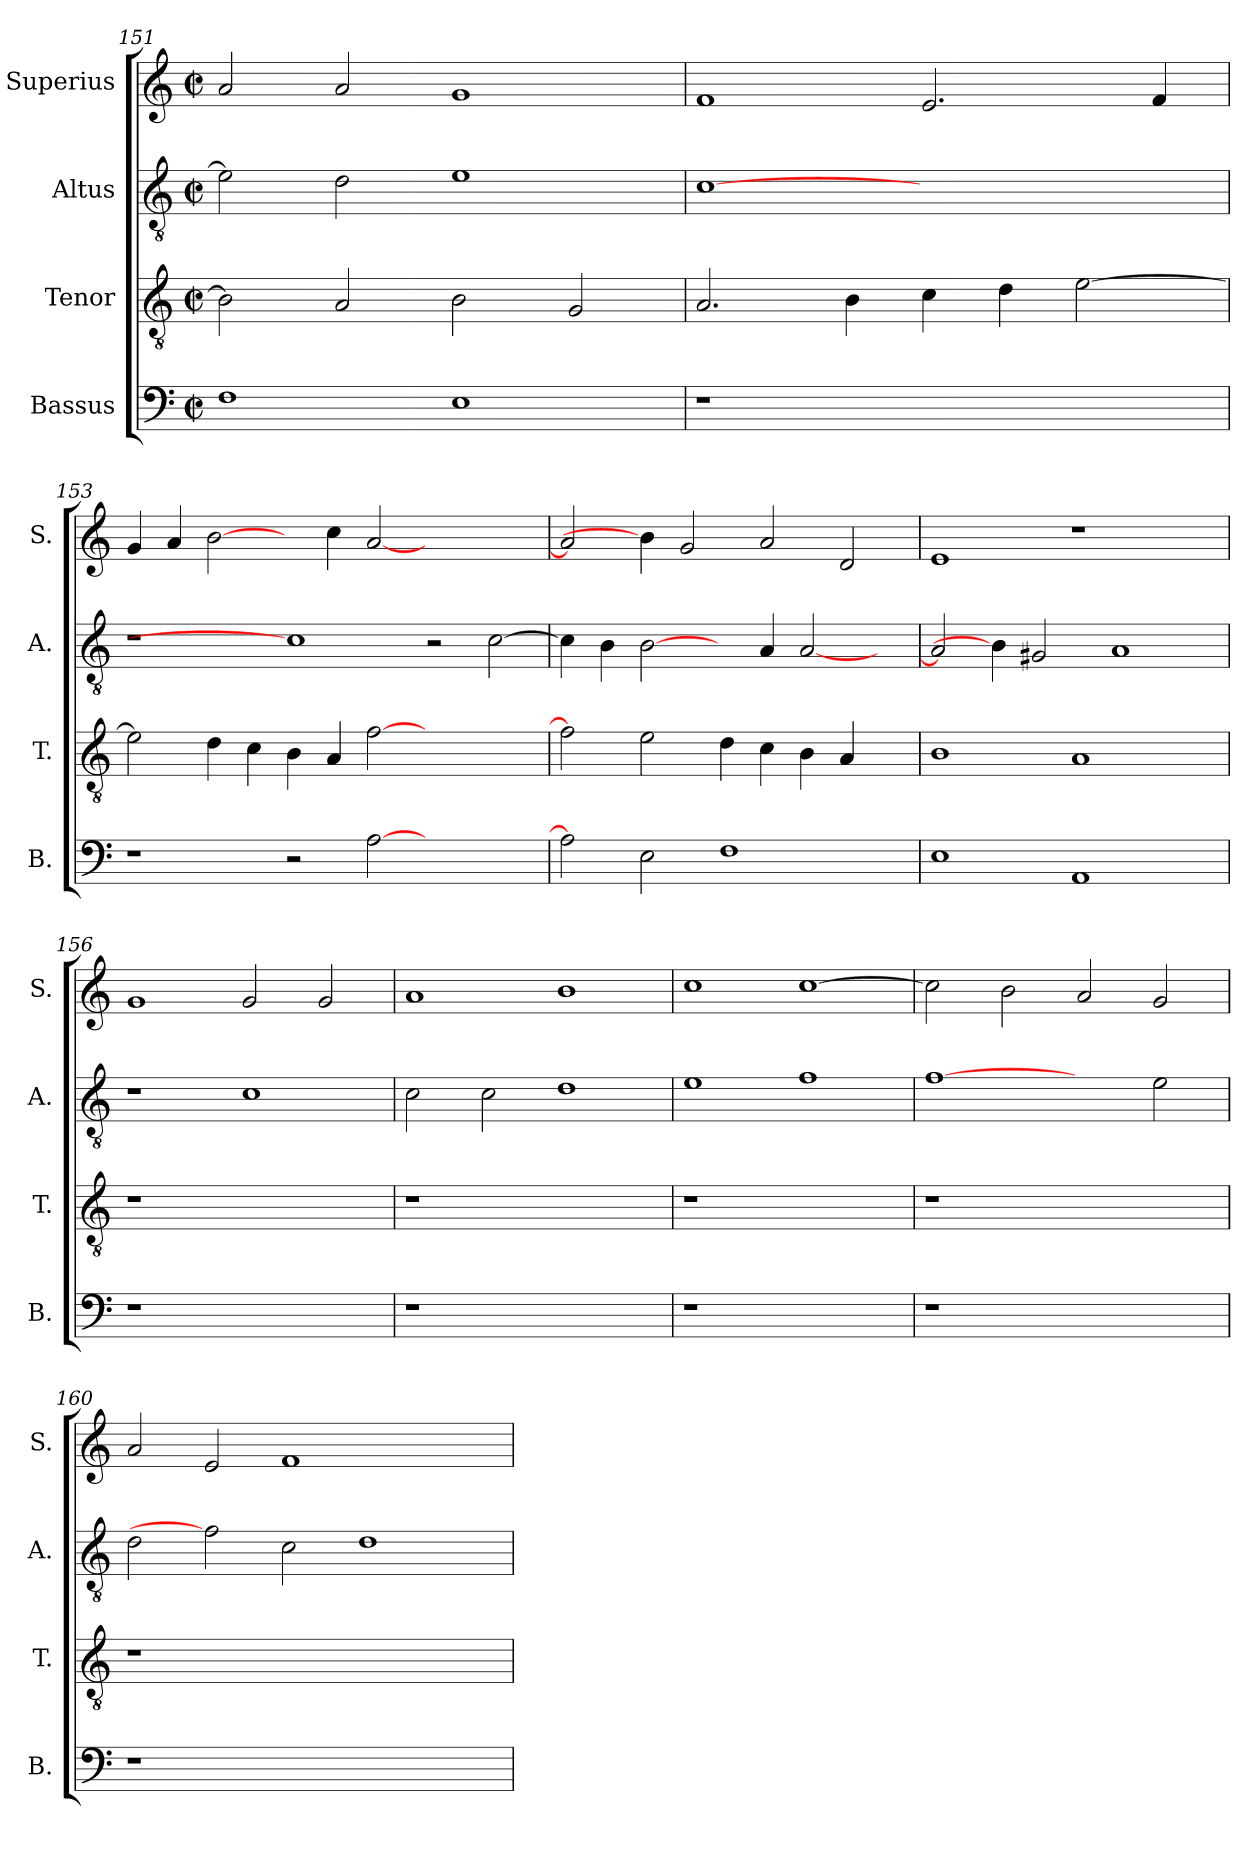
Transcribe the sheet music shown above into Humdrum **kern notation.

**kern	**kern	**kern	**kern
*part4	*part3	*part2	*part1
*staff4	*staff3	*staff2	*staff1
*I"Bassus	*I"Tenor	*I"Altus	*I"Superius
*I'B.	*I'T.	*I'A.	*I'S.
!!LO:LB:g=z
*clefF4	*clefGv2	*clefGv2	*clefG2
*	*ITrd7c12	*ITrd7c12	*
*k[]	*k[]	*k[]	*k[]
*C:	*C:	*C:	*C:
*M2/2	*M2/2	*M2/2	*M2/2
*met(c|)	*met(c|)	*met(c|)	*met(c|)
=151	=151	=151	=151
1Fi	2BBi\]	2Ei\]	2ai/
.	2AAi/	2Di\	2ai/
1Ei	2BBi\	1Ei	1gi
.	2GGi/	.	.
=152	=152	=152	=152
!LO:N:vis=1	!	!	!
1r	2.AAi/	[1Ci	1fi
.	4BBi\	.	.
1ryy	4Ci\	1ryy	2.ei/
.	4Di\	.	.
.	[>2Ei\	.	.
.	.	.	4fi/
=153	=153	=153	=153
1r	2Ei\]	1r	4gi/
.	.	.	4ai/
.	4Di\	.	[2bi\
.	4Ci\	.	.
2r	4BBi\	1Ci]	4ryy
.	4AAi/	.	4cci\
[>2Ai\	[>2Fi\	.	[<2ai/
1ryy	1ryy	2r	1ryy
.	.	[>2Ci\	.
=154	=154	=154	=154
2Ai\]	2Fi\]	4Ci\]	2ai/]
.	.	4BBi\	.
2Ei\	2Ei\	[2BBi\	4bi\]
.	.	.	2gi/
1Fi	4Di\	4ryy	.
.	4Ci\	4AAi/	2ai/
.	4BBi\	[<2AAi/	.
.	4AAi/	.	2di/
4ryy	4ryy	4ryy	.
=155	=155	=155	=155
1Ei	1BBi	2AAi/]	1ei
.	.	4BBi\]	.
.	.	2GG#Xi/	.
1AAi	1AAi	.	1r
.	.	1AAi	.
4ryy	4ryy	.	4ryy
!!LO:PB:g=z
=156	=156	=156	=156
!LO:N:vis=1	!LO:N:vis=1	!	!
1r	1r	1r	1gi
1ryy	1ryy	1Ci	2gi/
.	.	.	2gi/
=157	=157	=157	=157
!LO:N:vis=1	!LO:N:vis=1	!	!
1r	1r	2Ci\	1ai
.	.	2Ci\	.
1ryy	1ryy	1Di	1bi
=158	=158	=158	=158
!LO:N:vis=1	!LO:N:vis=1	!	!
1r	1r	1Ei	1cci
1ryy	1ryy	1Fi	[>1cci
=159	=159	=159	=159
!LO:N:vis=1	!LO:N:vis=1	!	!
1r	1r	[1Fi	2cci\]
.	.	.	2bi\
1ryy	1ryy	2ryy	2ai/
.	.	2Ei\	2gi/
=160	=160	=160	=160
!LO:N:vis=1	!LO:N:vis=1	!	!
1r	1r	2Di\	2ai/
.	.	2Fi]	2ei/
1.ryy	1.ryy	2Ci\	1fi
.	.	1Di	.
.	.	.	2ryy
=	=	=	=
*-	*-	*-	*-
